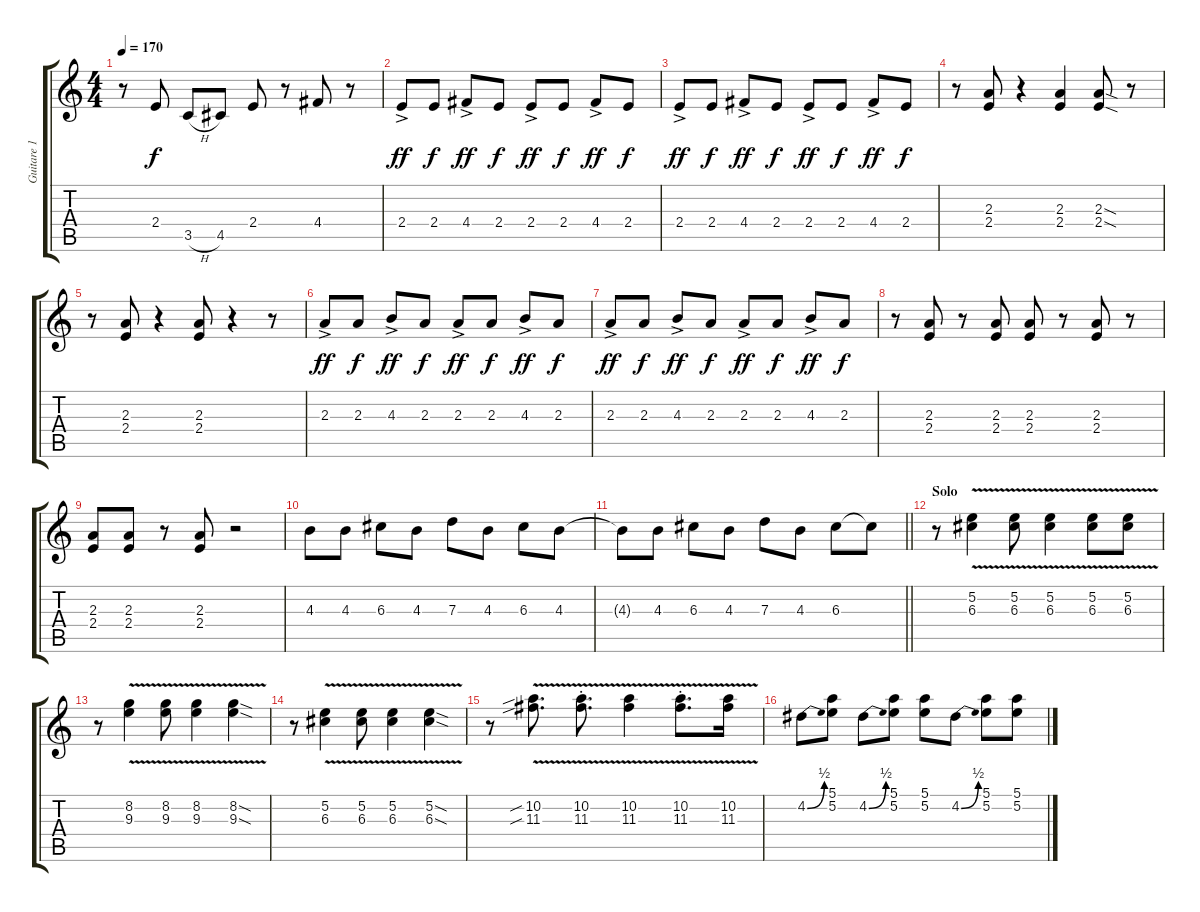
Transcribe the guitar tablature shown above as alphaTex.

\track ("Guitare 1" "Guitare 1") {instrument overdrivenguitar}
\staff {score tabs}
\tuning (E4 B3 G3 D3 A2 E2) {hide}
\ts (4 4)
\tempo 170
\clef g2
\ks c
r.8{dy f} 2.4.8 3.5{h}.8 4.5.8 2.4.8 r.8 4.4.8 r.8 |
2.4{ac}.8{dy ff} 2.4.8{dy f} 4.4{ac}.8{dy ff} 2.4.8{dy f} 2.4{ac}.8{dy ff} 2.4.8{dy f} 4.4{ac}.8{dy ff} 2.4.8{dy f} |
2.4{ac}.8{dy ff} 2.4.8{dy f} 4.4{ac}.8{dy ff} 2.4.8{dy f} 2.4{ac}.8{dy ff} 2.4.8{dy f} 4.4{ac}.8{dy ff} 2.4.8{dy f} |
r.8 (2.3 2.4).8 r.4 (2.3 2.4).4 (2.3{sod} 2.4{sod}).8 r.8 |
r.8 (2.3 2.4).8 r.4 (2.3 2.4).8 r.4 r.8 |
2.3{ac}.8{dy ff} 2.3.8{dy f} 4.3{ac}.8{dy ff} 2.3.8{dy f} 2.3{ac}.8{dy ff} 2.3.8{dy f} 4.3{ac}.8{dy ff} 2.3.8{dy f} |
2.3{ac}.8{dy ff} 2.3.8{dy f} 4.3{ac}.8{dy ff} 2.3.8{dy f} 2.3{ac}.8{dy ff} 2.3.8{dy f} 4.3{ac}.8{dy ff} 2.3.8{dy f} |
r.8 (2.3 2.4).8 r.8 (2.3 2.4).8 (2.3 2.4).8 r.8 (2.3 2.4).8 r.8 |
(2.3 2.4).8 (2.3 2.4).8 r.8 (2.3 2.4).8 r.2 |
4.3.8 4.3.8 6.3.8 4.3.8 7.3.8 4.3.8 6.3.8 4.3.8 |
\barLineRight lightlight
4.3{t}.8 4.3.8 6.3.8 4.3.8 7.3.8 4.3.8 6.3.8 6.3{t}.8 |
\section ("" "Solo")
r.8 (5.2{v} 6.3).4 (5.2{v} 6.3).8 (5.2{v} 6.3).4 (5.2{v} 6.3).8 (5.2{v} 6.3).8 |
r.8 (8.2{v} 9.3).4 (8.2{v} 9.3).8 (8.2{v} 9.3).4 (8.2{v sod} 9.3{sod}).4 |
r.8 (5.2{v} 6.3).4 (5.2{v} 6.3).8 (5.2{v} 6.3).4 (5.2{v sod} 6.3{sod}).4 |
r.8 (10.2{v sib} 11.3{sib}).8{d} (10.2{v st} 11.3{st}).8{d} (10.2{v} 11.3).4 (10.2{v st} 11.3{st}).8{d} (10.2{v} 11.3).16 |
4.2{be (bend 0 0 60 2)}.8 (5.1 5.2).8 4.2{be (bend 0 0 60 2)}.8 (5.1 5.2).8 (5.1 5.2).8 4.2{be (bend 0 0 60 2)}.8 (5.1 5.2).8 (5.1 5.2).8
